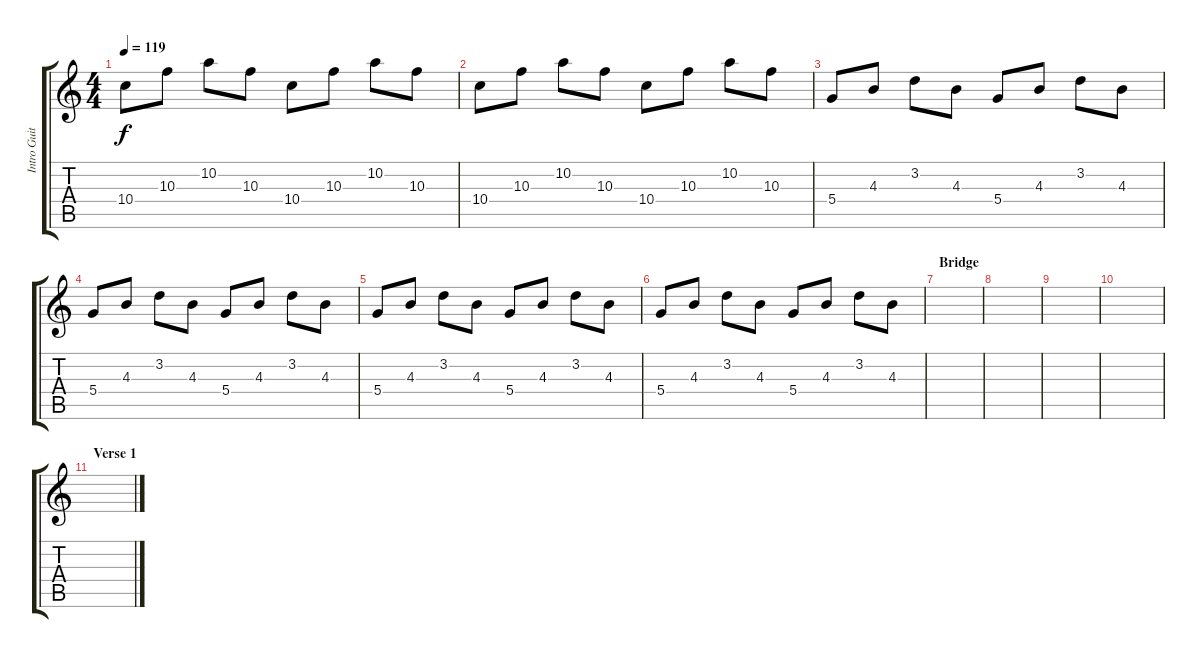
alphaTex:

\track ("Intro Guitar (rhythm)" "Intro Guit") {instrument acousticguitarsteel}
\staff {score tabs}
\tuning (E4 B3 G3 D3 A2 E2) {hide}
\ts (4 4)
\tempo 119
\clef g2
\ks c
10.4.8{dy f} 10.3.8 10.2.8 10.3.8 10.4.8 10.3.8 10.2.8 10.3.8 |
10.4.8 10.3.8 10.2.8 10.3.8 10.4.8 10.3.8 10.2.8 10.3.8 |
5.4.8 4.3.8 3.2.8 4.3.8 5.4.8 4.3.8 3.2.8 4.3.8 |
5.4.8 4.3.8 3.2.8 4.3.8 5.4.8 4.3.8 3.2.8 4.3.8 |
5.4.8 4.3.8 3.2.8 4.3.8 5.4.8 4.3.8 3.2.8 4.3.8 |
5.4.8 4.3.8 3.2.8 4.3.8 5.4.8 4.3.8 3.2.8 4.3.8 |
\section ("" "Bridge")
|
|
|
|
\section ("" "Verse 1")
